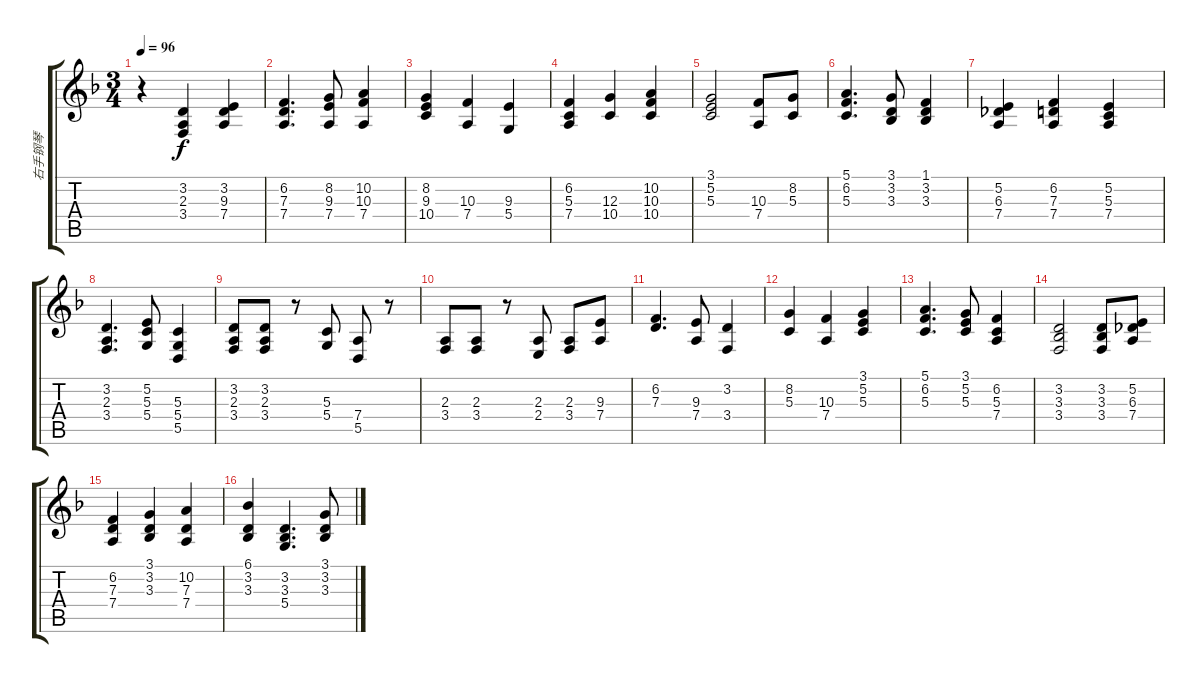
\track ("右手钢琴" "右手钢琴") {instrument acousticgrandpiano}
\staff {score tabs}
\tuning (E4 B3 G3 D3 A2 E2) {hide}
\ts (3 4)
\tempo 96
\clef g2
\ks f
r.4{dy f volume 16} (3.2 2.3 3.4).4{volume 12} (3.2 9.3 7.4).4 |
(6.2 7.3 7.4).4{d} (8.2 9.3 7.4).8 (10.2 10.3 7.4).4 |
(8.2 9.3 10.4).4 (10.3 7.4).4 (9.3 5.4).4 |
(6.2 5.3 7.4).4 (12.3 10.4).4 (10.2 10.3 10.4).4 |
(3.1 5.2 5.3).2 (10.3 7.4).8 (8.2 5.3).8 |
(5.1 6.2 5.3).4{d} (3.1 3.2 3.3).8 (1.1 3.2 3.3).4 |
(5.2 6.3 7.4).4 (6.2 7.3 7.4).4 (5.2 5.3 7.4).4 |
(3.2 2.3 3.4).4{d} (5.2 5.3 5.4).8 (5.3 5.4 5.5).4 |
(3.2 2.3 3.4).8 (3.2 2.3 3.4).8 r.8 (5.3 5.4).8 (7.4 5.5).8 r.8 |
(2.3 3.4).8 (2.3 3.4).8 r.8 (2.3 2.4).8 (2.3 3.4).8 (9.3 7.4).8 |
(6.2 7.3).4{d} (9.3 7.4).8 (3.2 3.4).4 |
(8.2 5.3).4 (10.3 7.4).4 (3.1 5.2 5.3).4 |
(5.1 6.2 5.3).4{d} (3.1 5.2 5.3).8 (6.2 5.3 7.4).4 |
(3.2 3.3 3.4).2 (3.2 3.3 3.4).8 (5.2 6.3 7.4).8 |
(6.2 7.3 7.4).4 (3.1 3.2 3.3).4 (10.2 7.3 7.4).4 |
(6.1 3.2 3.3).4 (3.2 3.3 5.4).4{d} (3.1 3.2 3.3).8
